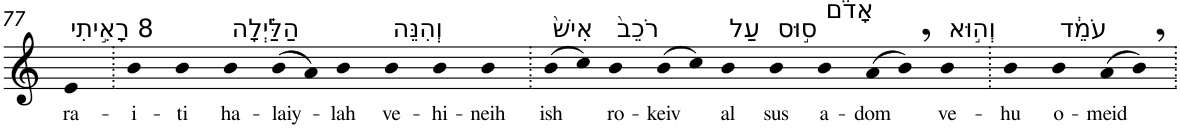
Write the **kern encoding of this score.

**kern	**text
*part1	*part1
*staff1	*staff1
*I"Piano	*
*I'Pno	*
!!LO:PB:g=z
*clefG2	*
*k[]	*
=77	=77
!LO:TX:a:t=8 רָאִ֣יתִי	!
!	!LO:LY:b
4e	ra-
=78.	=78.
!	!LO:LY:b
4b	-i-
!	!LO:LY:b
4b	-ti
!LO:TX:a:t=הַלַּ֗יְלָה	!
!	!LO:LY:b
4b	ha-
!	!LO:LY:b
(>8b	-laiy-
8a)	.
!	!LO:LY:b
4b	-lah
!LO:TX:a:t=וְהִנֵּה	!
!	!LO:LY:b
4b	ve-
!	!LO:LY:b
4b	-hi-
!	!LO:LY:b
4b	-neih
=79.	=79.
!LO:TX:a:t=אִישׁ֙	!
!	!LO:LY:b
(>8b	ish
8cc)	.
!LO:TX:a:t=רֹכֵב֙	!
!	!LO:LY:b
4b	ro-
!	!LO:LY:b
(>8b	-keiv
8cc)	.
!LO:TX:a:t=עַל	!
!	!LO:LY:b
4b	al
!LO:TX:a:t=ס֣וּס	!
!	!LO:LY:b
4b	sus
!LO:TX:a:t=אָדֹ֔ם	!
!	!LO:LY:b
4b	a-
!	!LO:LY:b
(>8a	-dom
8b,)	.
!LO:TX:a:t=וְה֣וּא	!
!	!LO:LY:b
4b	ve-
=80.	=80.
!	!LO:LY:b
4b	-hu
!LO:TX:a:t=עֹמֵ֔ד	!
!	!LO:LY:b
4b	o-
!	!LO:LY:b
(>8a	-meid
8b,)	.
=.	=.
*-	*-
